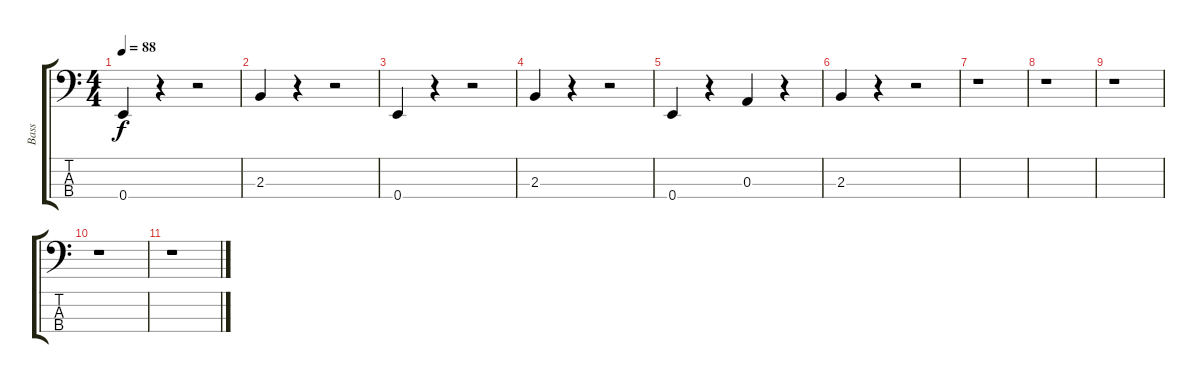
\track ("Bass" "Bass") {instrument synthbass2}
\staff {score tabs}
\tuning (G2 D2 A1 E1) {hide}
\ts (4 4)
\tempo 88
\clef f4
\ks c
0.4.4{dy f} r.4 r.2 |
2.3.4 r.4 r.2 |
0.4.4 r.4 r.2 |
2.3.4 r.4 r.2 |
0.4.4 r.4 0.3.4 r.4 |
2.3.4 r.4 r.2 |
r.1 |
r.1 |
r.1 |
r.1 |
r.1
